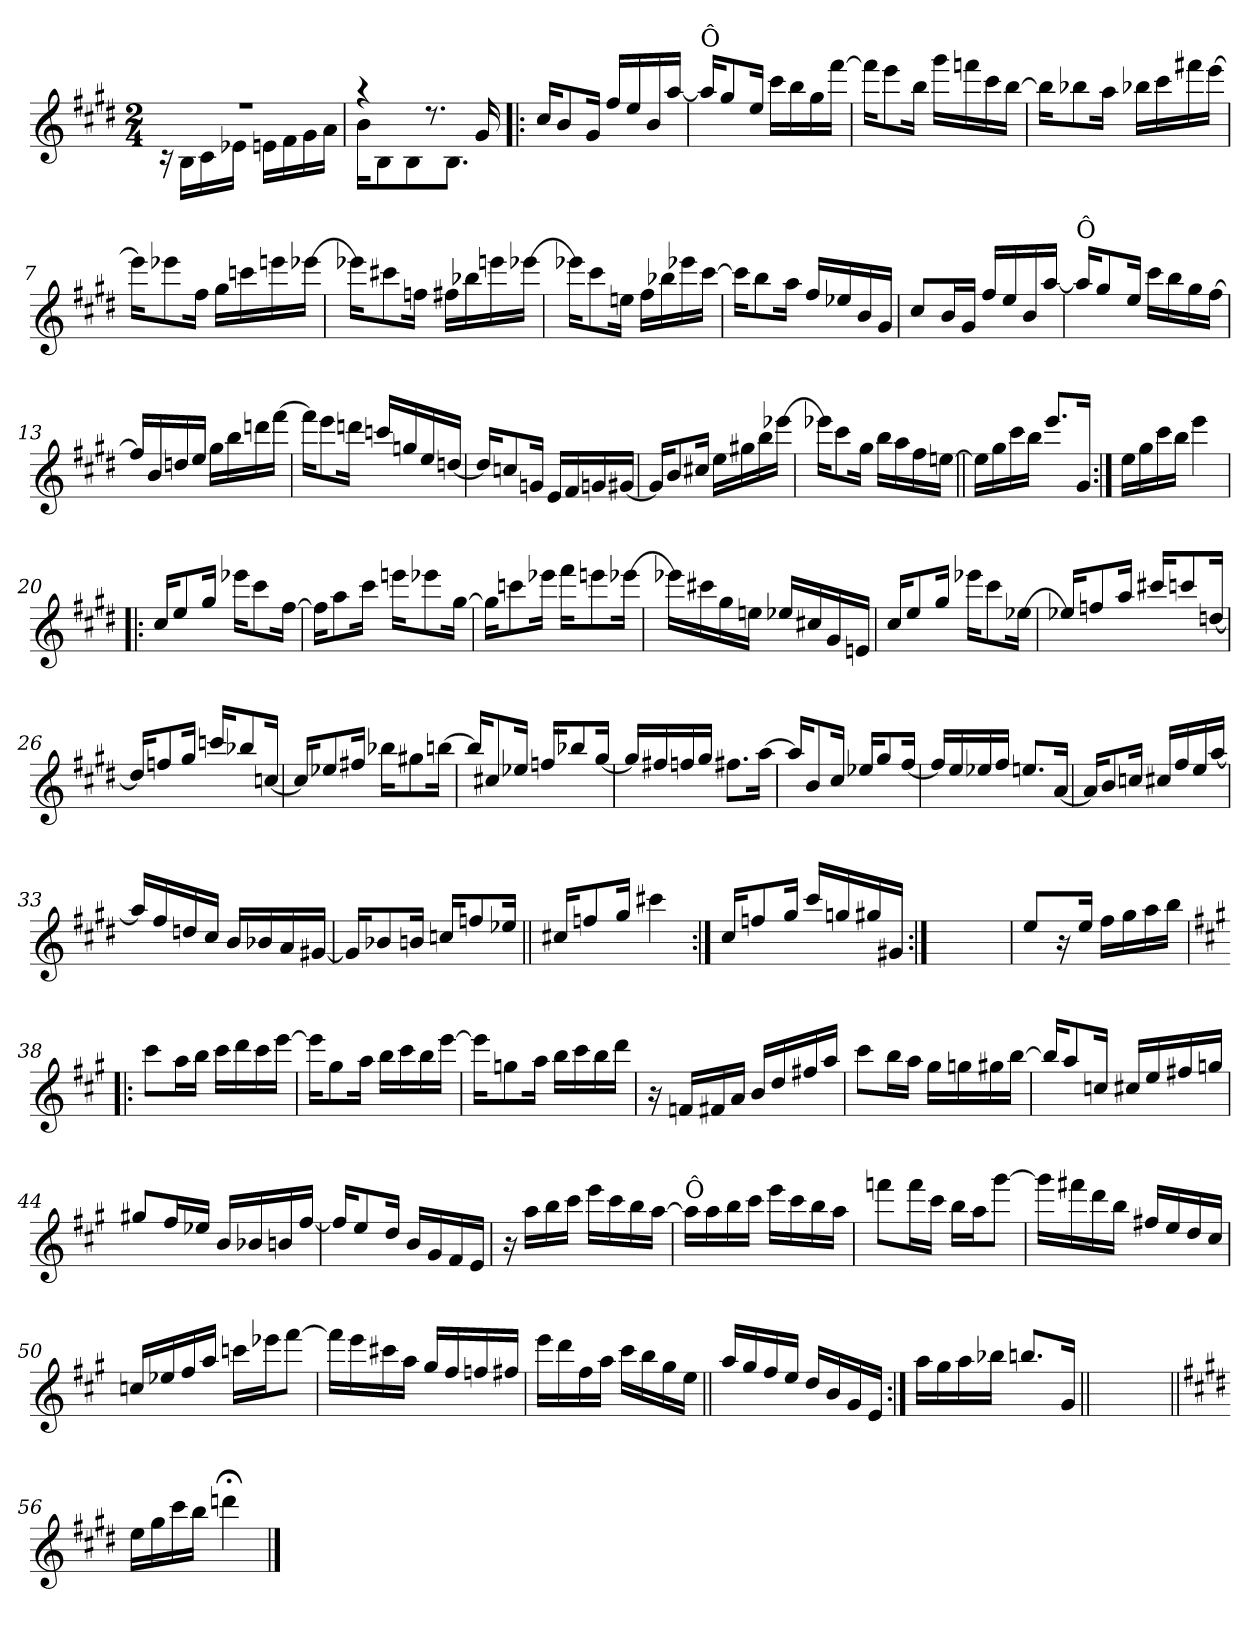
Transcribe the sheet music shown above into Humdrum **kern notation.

**kern
*part1
*staff1
*clefG2
*k[f#c#g#d#]
*E:
*M2/4
=1
*^
2r	16rc
.	16B!\LL
.	16c#!\
.	16e-X!\JJ
.	16en!\LL
.	16f#!\
.	16g#!\
.	16a!\JJ
=2	=2
4r	16b!\KL
.	8B!\
.	8B!\
8.r	.
.	8.B!\J
16g#/	.
*v	*v
=3!|:
16cc#/KL
8b/
16g#/Jk
16ff#/LL
16ee/
16b/
[16aa/JJ
=4
!LO:TX:a:t=Ô
16aa/KL]
8gg#/
16ee/Jk
16ccc#\LL
16bb\
16gg#\
[16fff#\JJ
!!LO:LB:g=z
=5
16fff#\KL]
8eee\
16bb\Jk
16ggg#\LL
16fffn\
16ccc#\
[16bb\JJ
=6
16bbn\KL]
8bb-X\
16aa\Jk
16bb-X\LL
16ccc#\
16fff#X\
[16eee\JJ
=7
16eeen\KL]
8eee-X\
16ff#\Jk
16gg#\LL
16cccn\
16eeen\
[16eee-X\JJ
=8
16eee-X\KL]
8ccc#X\
16ffn\Jk
16ff#X\LL
16bb-X\
16eeen\
[16eee-X\JJ
!!LO:LB:g=z
=9
16eee-X\KL]
8ccc#\
16een\Jk
16ff#\LL
16bb-X\
16eee-X\
[16ccc#\JJ
=10
16ccc#\KL]
8bb\
16aa\Jk
16ff#/LL
16ee-X/
16b/
16g#/JJ
=11
8cc#/L
16b/L
16g#/JJ
16ff#/LL
16ee/
16b/
[16aa/JJ
=12
!LO:TX:a:t=Ô
16aa/KL]
8gg#/
16ee/Jk
16ccc#\LL
16bb\
16gg#\
[16ff#\JJ
=13
16ff#/LL]
16b/
16ddn/
16ee/JJ
16gg#\LL
16bb\
16dddn\
[16fff#\JJ
!!LO:LB:g=z
=14
16fff#\KL]
8eee\
16dddn\Jk
16cccn/LL
16ggn/
16ee/
[16ddn/JJ
=15
16ddn/KL]
8ccn/
16gn/Jk
16e/LL
16f#/
16gn/
[16g#X/JJ
=16
16g#/KL]
8b/
16cc#X/Jk
16ee\LL
16gg#X\
16bb\
[16eee-X\JJ
=17
16eee-X\KL]
8ccc#\
16gg#\Jk
16bb\LL
16aa\
16ff#\
[16een\JJ
!!LO:LB:g=z
=18||
16ee\LL]
16gg#\
16ccc#\
16bb\JJ
8.eee/L
16g#/Jk
=19:|!
16ee\LL
16gg#\
16ccc#\
16bb\JJ
4eee\
=20!|:
16cc#/KL
8ee/
16gg#/Jk
16eee-X\KL
8ccc#\
[16ff#\Jk
=21
16ff#\KL]
8aa\
16ccc#\Jk
16eeen\KL
8eee-X\
[16gg#\Jk
!!LO:LB:g=z
=22
16gg#\KL]
8cccn\
16eee-X\Jk
16fff#\KL
8eeen\
[16eee-X\Jk
=23
16eee-X\LL]
16ccc#X\
16gg#\
16een\JJ
16ee-X/LL
16cc#X/
16g#/
16en/JJ
=24
16cc#/KL
8ee/
16gg#/Jk
16eee-X\KL
8ccc#\
[16ee-X\Jk
=25
16ee-X/KL]
8ffn/
16aa/Jk
16ccc#X/KL
8cccn/
[16ddn/Jk
!!LO:LB:g=z
=26
16ddn/KL]
8ffn/
16gg#/Jk
16cccn/KL
8bb-X/
[16ccn/Jk
=27
16ccn/KL]
8ee-X/
16ff#X/Jk
16bb-X\KL
8gg#X\
[16bbn\Jk
=28
16bb/KL]
8cc#X/
16ee-X/Jk
16ffn/KL
8bb-X/
[16gg#/Jk
=29
16gg#/LL]
16ff#X/
16ffn/
16gg#/JJ
8.ff#X\L
[16aa\Jk
!!LO:LB:g=z
=30
16aa/KL]
8b/
16cc#/Jk
16ee-X/KL
8gg#/
[16ff#/Jk
=31
16ff#/LL]
16ee/
16ee-X/
16ff#/JJ
8.een/L
[16a/Jk
=32
16a/KL]
8b/
16ccn/Jk
16cc#X/LL
16ff#/
16ee/
[16aa/JJ
=33
16aa/LL]
16ff#/
16ddn/
16cc#/JJ
16b/LL
16b-X/
16a/
[16g#X/JJ
!!LO:LB:g=z
=34
16g#/KL]
8b-X/
16bn/Jk
16ccn/KL
8ffn/
16ee-X/Jk
=35||
16cc#X/KL
8ffn/
16gg#/Jk
4ccc#X\
=36:|!
16cc#/KL
8ffn/
16gg#/Jk
16ccc#/LL
16ggn/
16gg#X/
16g#X/JJ
=36X361:|!
2ryy
!!LO:PB:g=z
=37
8ee/L
16r
16ee/Jk
16ff#\LL
16gg#\
16aa\
16bb\JJ
=38!|:
*k[f#c#g#]
*A:
8ccc#\L
16aa\L
16bb\JJ
16ccc#\LL
16ddd\
16ccc#\
[16eee\JJ
=39
16eee\KL]
8gg#\
16aa\Jk
16bb\LL
16ccc#\
16bb\
[16eee\JJ
=40
16eee\KL]
8ggn\
16aa\Jk
16bb\LL
16ccc#\
16bb\
16ddd\JJ
!!LO:LB:g=z
=41
16r
16fn/LL
16f#X/
16a/JJ
16b/LL
16dd/
16ff#X/
16aa/JJ
=42
8ccc#\L
16bb\L
16aa\JJ
16gg#\LL
16ggn\
16gg#X\
[16bb\JJ
=43
16bb/KL]
8aa/
16ccn/Jk
16cc#X/LL
16ee/
16ff#X/
16ggn/JJ
=44
8gg#X/L
16ff#/L
16ee-X/JJ
16b/LL
16b-X/
16bn/
[16ff#/JJ
!!LO:LB:g=z
=45
16ff#/KL]
8ee/
16dd/Jk
16b/LL
16g#/
16f#/
16e/JJ
=46
16r
16aa\LL
16bb\
16ccc#\JJ
16eee\LL
16ccc#\
16bb\
[16aa\JJ
=47
!LO:TX:a:t=Ô
16aa\LL]
16aa\
16bb\
16ccc#\JJ
16eee\LL
16ccc#\
16bb\
16aa\JJ
=48
8fffn\L
16fff\L
16ccc#\JJ
16bb\LL
16aa\J
[8ggg#\J
!!LO:LB:g=z
=49
16ggg#\LL]
16fff#X\
16ddd\
16bb\JJ
16ff#X/LL
16ee/
16dd/
16cc#/JJ
=50
16ccn/LL
16ee-X/
16ff#/
16aa/JJ
16cccn\LL
16eee-X\J
[8fff#\J
=51
16fff#\LL]
16eee\
16ccc#X\
16aa\JJ
16gg#/LL
16ff#/
16ffn/
16ff#X/JJ
=52
16eee\LL
16ddd\
16ff#\
16aa\JJ
16ccc#\LL
16bb\
16gg#\
16ee\JJ
!!LO:LB:g=z
=53||
16aa/LL
16gg#/
16ff#/
16ee/JJ
16dd/LL
16b/
16g#/
16e/JJ
=54:|!
16aa\LL
16gg#\
16aa\
16bb-X\JJ
8.bbn/L
16g#/Jk
=55||
2ryy
=56||
*k[f#c#g#d#]
*E:
16ee\LL
16gg#\
16ccc#\
16bb\JJ
4dddn;<\
==
*-
